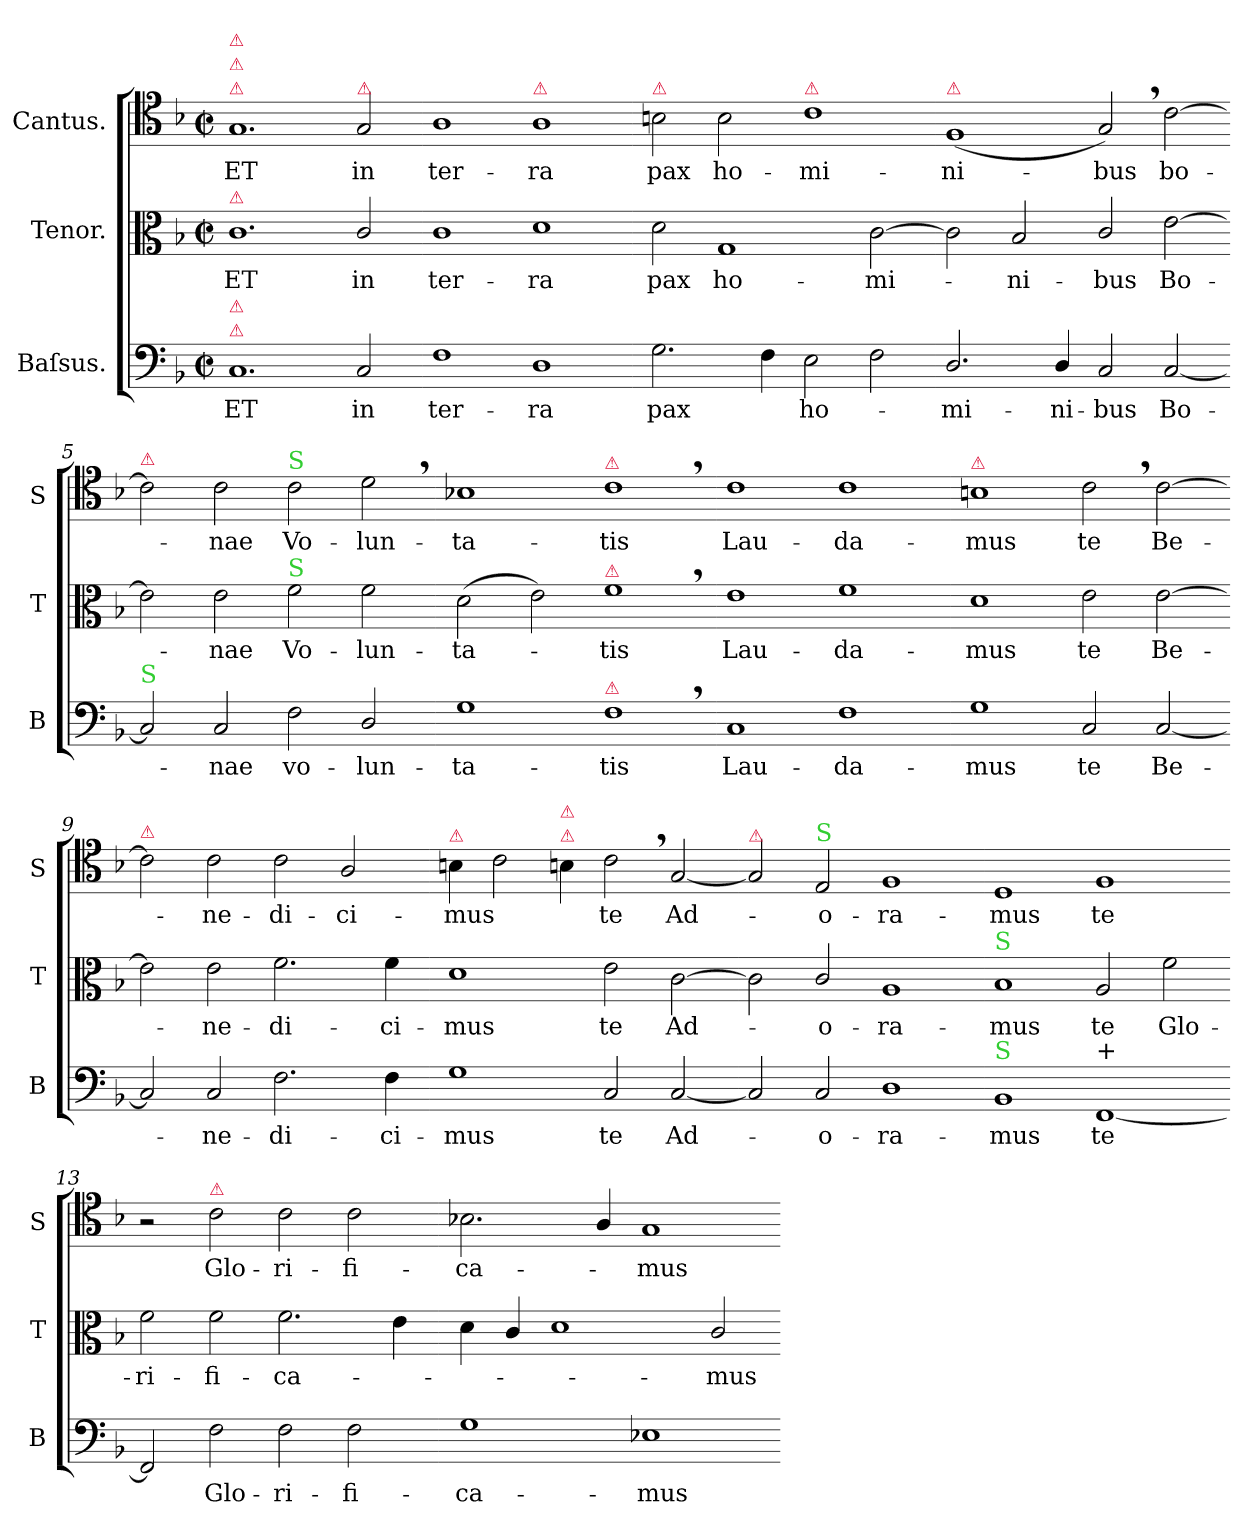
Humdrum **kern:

**kern	**text	**kern	**text	**kern	**text
*part3	*part3	*part2	*part2	*part1	*part1
*staff3	*staff3	*staff2	*staff2	*staff1	*staff1
*I"Baſsus.	*	*I"Tenor.	*	*I"Cantus.	*
*I'B	*	*I'T	*	*I'S	*
*clefF4	*	*clefC3	*	*clefC4	*
*k[b-]	*	*k[b-]	*	*k[b-]	*
*M2/1	*	*M2/1	*	*M2/1	*
*met(c|)	*	*met(c|)	*	*met(c|)	*
=1	=1	=1	=1	=1	=1
!	!	!	!	!LO:TX:a:color=crimson:t=⚠	!
!	!	!	!	!LO:TX:a:color=crimson:t=⚠	!
!	!	!	!	!LO:TX:a:color=crimson:t=⚠	!
!	!	!LO:TX:a:color=crimson:t=⚠	!	!	!
!LO:TX:a:color=crimson:t=⚠	!	!	!	!	!
!LO:TX:a:color=crimson:t=⚠	!	!	!	!	!
1.C/	ET	1.c\	ET	1.G/	ET
!	!	!	!	!LO:TX:a:color=crimson:t=⚠	!
2C/	in	2c/	in	2G/	in
=2-	=2-	=2-	=2-	=2-	=2-
1F\	ter-	1c\	ter-	1A\	ter-
!	!	!	!	!LO:TX:a:color=crimson:t=⚠	!
1D\	-ra	1d\	-ra	1A\	-ra
=3-	=3-	=3-	=3-	=3-	=3-
!	!	!	!	!LO:TX:a:color=crimson:t=⚠	!
2.G\	pax	2d\	pax	2Bn\	pax
.	.	1G/	ho-	2B\	ho-
4F\	.	.	.	.	.
!	!	!	!	!LO:TX:a:color=crimson:t=⚠	!
2E\	ho-	.	.	1c\	-mi-
2F\	.	[2c\	-mi-	.	.
=4-	=4-	=4-	=4-	=4-	=4-
!	!	!	!	!LO:TX:a:color=crimson:t=⚠	!
2.D/	mi-	2c\]	.	(1F/	-ni-
.	.	2B-/	-ni-	.	.
4D/	-ni-	.	.	.	.
2C/	-bus	2c/	-bus	2G,</)	-bus
[2C/	Bo-	[2e\	Bo-	[2c\	bo-
=5-	=5-	=5-	=5-	=5-	=5-
!	!	!	!	!LO:TX:a:color=crimson:t=⚠	!
!LO:TX:a:color=limegreen:t=S	!	!	!	!	!
2C/]	.	2e\]	.	2c\]	.
2C/	-nae	2e\	-nae	2c\	-nae
!	!	!	!	!LO:TX:a:color=limegreen:t=S	!
!	!	!LO:TX:a:color=limegreen:t=S	!	!	!
2F\	vo-	2f\	Vo-	2c\	Vo-
2D/	-lun-	2f\	-lun-	2d,<\	-lun-
=6-	=6-	=6-	=6-	=6-	=6-
1G\	-ta-	(2d\	-ta-	1B-X\	-ta-
.	.	2e\)	.	.	.
!	!	!	!	!LO:TX:a:color=crimson:t=⚠	!
!	!	!LO:TX:a:color=crimson:t=⚠	!	!	!
!LO:TX:a:color=crimson:t=⚠	!	!	!	!	!
1F,<\	-tis	1f,<\	-tis	1c,<\	-tis
=7-	=7-	=7-	=7-	=7-	=7-
1C/	Lau-	1e\	Lau-	1c\	Lau-
1F\	-da-	1f\	-da-	1c\	-da-
=8-	=8-	=8-	=8-	=8-	=8-
!	!	!	!	!LO:TX:a:color=crimson:t=⚠	!
1G\	-mus	1d\	-mus	1Bn\	-mus
2C/	te	2e\	te	2c,<\	te
[2C/	Be-	[2e\	Be-	[2c\	Be-
=9-	=9-	=9-	=9-	=9-	=9-
!	!	!	!	!LO:TX:a:color=crimson:t=⚠	!
2C/]	.	2e\]	.	2c\]	.
2C/	-ne-	2e\	-ne-	2c\	-ne-
2.F\	-di-	2.f\	-di-	2c\	-di-
.	.	.	.	2A/	-ci-
4F\	-ci-	4f\	-ci-	.	.
=10-	=10-	=10-	=10-	=10-	=10-
!	!	!	!	!LO:TX:a:color=crimson:t=⚠	!
1G\	-mus	1d\	-mus	4Bn\	-mus
.	.	.	.	2c\	.
!	!	!	!	!LO:TX:a:color=crimson:t=⚠	!
!	!	!	!	!LO:TX:a:color=crimson:t=⚠	!
.	.	.	.	4Bn\	.
2C/	te	2e\	te	2c,<\	te
[2C/	Ad-	[2c\	Ad-	[2G/	Ad-
=11-	=11-	=11-	=11-	=11-	=11-
!	!	!	!	!LO:TX:a:color=crimson:t=⚠	!
2C/]	.	2c\]	.	2G/]	.
!	!	!	!	!LO:TX:a:color=limegreen:t=S	!
2C/	-o-	2c/	-o-	2E/	-o-
1D\	-ra-	1A/	-ra-	1F/	-ra-
=12-	=12-	=12-	=12-	=12-	=12-
!	!	!LO:TX:a:color=limegreen:t=S	!	!	!
!LO:TX:a:color=limegreen:t=S	!	!	!	!	!
1BB-/	-mus	1B-/	-mus	1D/	-mus
!LO:TX:a:t=+	!	!	!	!	!
[1FF/	te	2A/	te	1F/	te
.	.	2f\	Glo-	.	.
=13-	=13-	=13-	=13-	=13-	=13-
2FF/]	.	2f\	-ri-	2r	.
!	!	!	!	!LO:TX:a:color=crimson:t=⚠	!
2F\	Glo-	2f\	-fi-	2c\	Glo-
2F\	-ri-	2.f\	-ca-	2c\	-ri-
2F\	-fi-	.	.	2c\	-fi-
.	.	4e\	.	.	.
=14-	=14-	=14-	=14-	=14-	=14-
1G\	-ca-	4d\	.	2.B-X\	-ca-
.	.	4c/	.	.	.
.	.	1d\	.	.	.
.	.	.	.	4A/	.
1E-X\	-mus	.	.	1G/	-mus
.	.	2c/	-mus	.	.
=-	=-	=-	=-	=-	=-
*-	*-	*-	*-	*-	*-
